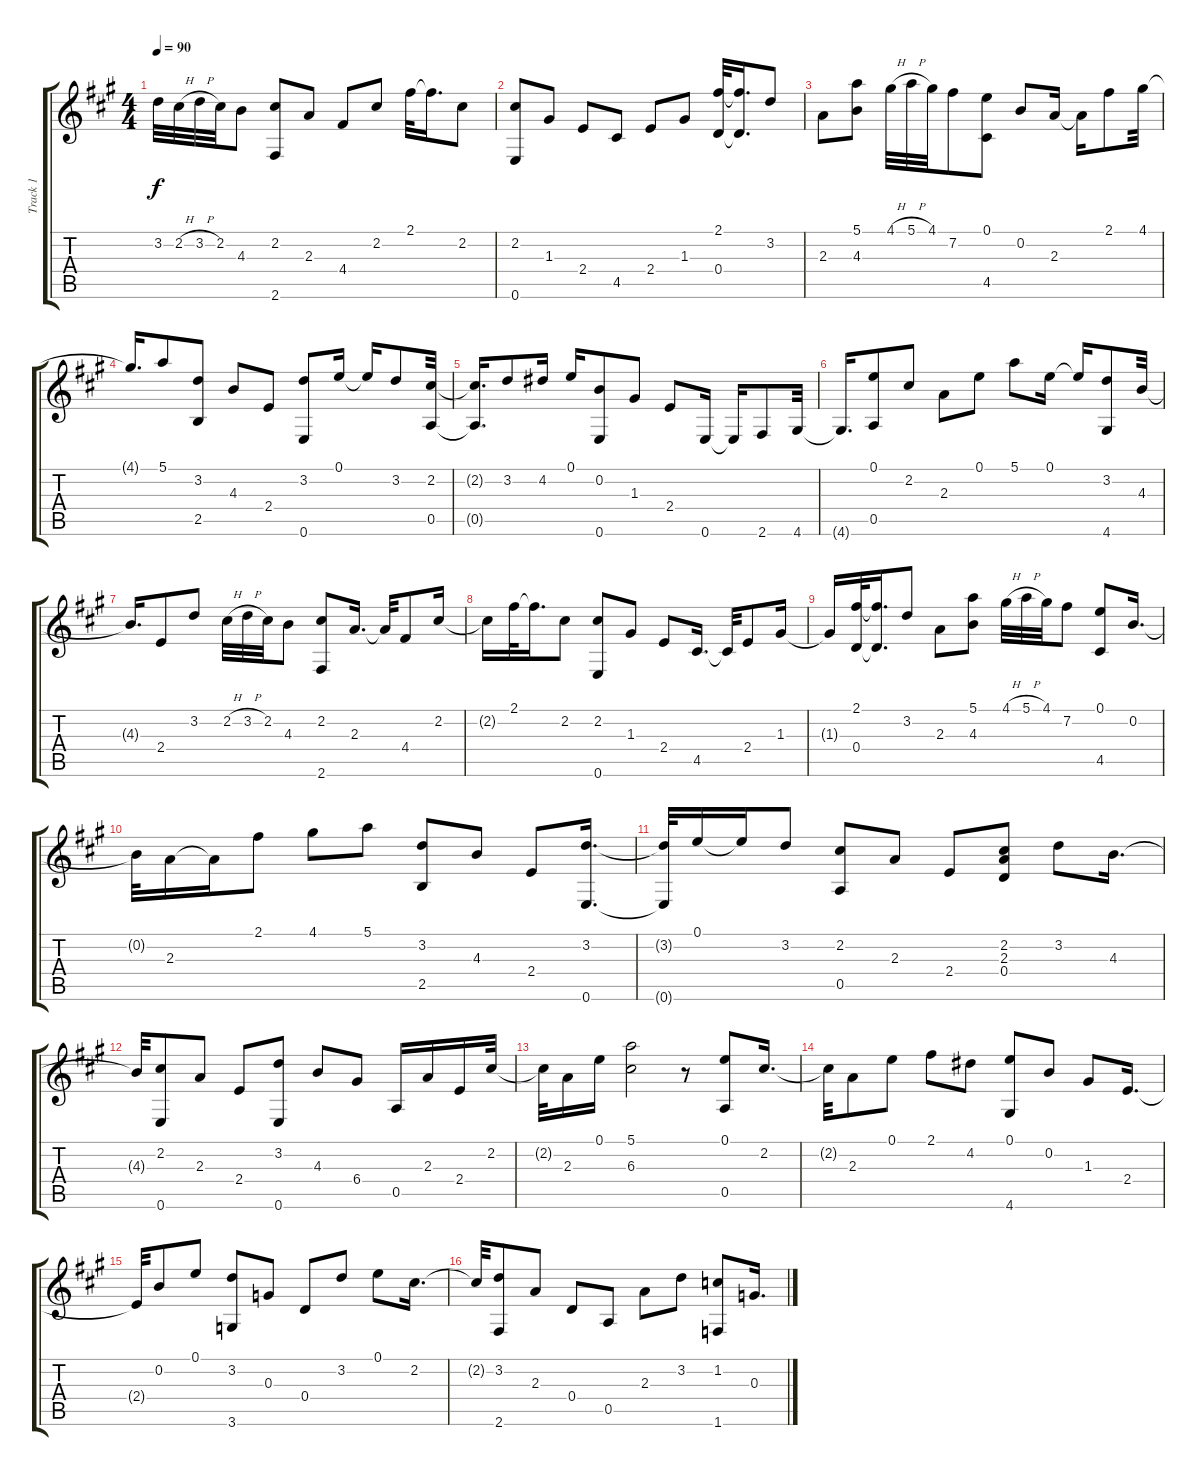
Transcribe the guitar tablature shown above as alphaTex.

\track ("Track 1" "Track 1") {instrument acousticguitarsteel}
\staff {score tabs}
\tuning (E4 B3 G3 D3 A2 E2) {hide}
\ts (4 4)
\tempo 90
\clef g2
\ks a
3.2{t}.32{dy f} 2.2{h}.32 3.2{h}.32 2.2.32 4.3.8 (2.2 2.6).8 2.3.8 4.4.8 2.2.8 2.1.32 2.1{t}.16{d} 2.2.8 |
(2.2 0.6).8 1.3.8 2.4.8 4.5.8 2.4.8 1.3.8 (2.1 0.4).32 (2.1{t} 0.4{t}).16{d} 3.2.8 |
2.3.8 (5.1 4.3).8 4.1{h}.32 5.1{h}.32 4.1.32 7.2.8 (0.1 4.5).8 0.2.8 2.3.16 2.3{t}.16 2.1.8 4.1.32 |
4.1{t}.16{d} 5.1.8 (3.2 2.5).8 4.3.8 2.4.8 (3.2 0.6).8 0.1.16 0.1{t}.16 3.2.8 (2.2 0.5).32 |
(2.2{t} 0.5{t}).16{d} 3.2.8 4.2.16 0.1.16 (0.2 0.6).8 1.3.8 2.4.8 0.6.16 0.6{t}.16 2.6.8 4.6.32 |
4.6{t}.16{d} (0.1 0.5).8 2.2.8 2.3.8 0.1.8 5.1.8 0.1.16 0.1{t}.16 (3.2 4.6).8 4.3.32 |
4.3{t}.16{d} 2.4.8 3.2.8 2.2{h}.32 3.2{h}.32 2.2.32 4.3.8 (2.2 2.6).8 2.3.16{d} 2.3{t}.32 4.4.8 2.2.16 |
2.2{t}.16 2.1.32 2.1{t}.16{d} 2.2.8 (2.2 0.6).8 1.3.8 2.4.8 4.5.16{d} 4.5{t}.32 2.4.8 1.3.16 |
1.3{t}.16 (2.1 0.4).32 (2.1{t} 0.4{t}).16{d} 3.2.8 2.3.8 (5.1 4.3).8 4.1{h}.32 5.1{h}.32 4.1.32 7.2.8 (0.1 4.5).8 0.2.16{d} |
0.2{t}.32 2.3.16 2.3{t}.16 2.1.8 4.1.8 5.1.8 (3.2 2.5).8 4.3.8 2.4.8 (3.2 0.6).16{d} |
(3.2{t} 0.6{t}).32 0.1.16 0.1{t}.16 3.2.8 (2.2 0.5).8 2.3.8 2.4.8 (2.2 2.3 0.4).8 3.2.8 4.3.16{d} |
4.3{t}.32 (2.2 0.6).8 2.3.8 2.4.8 (3.2 0.6).8 4.3.8 6.4.8 0.5.16 2.3.16 2.4.16 2.2.32 |
2.2{t}.32 2.3.16 0.1.16 (5.1 6.3).2 r.8 (0.1 0.5).8 2.2.16{d} |
2.2{t}.32 2.3.8 0.1.8 2.1.8 4.2.8 (0.1 4.6).8 0.2.8 1.3.8 2.4.16{d} |
2.4{t}.32 0.2.8 0.1.8 (3.2 3.6).8 0.3.8 0.4.8 3.2.8 0.1.8 2.2.16{d} |
2.2{t}.32 (3.2 2.6).8 2.3.8 0.4.8 0.5.8 2.3.8 3.2.8 (1.2 1.6).8 0.3.16{d}
